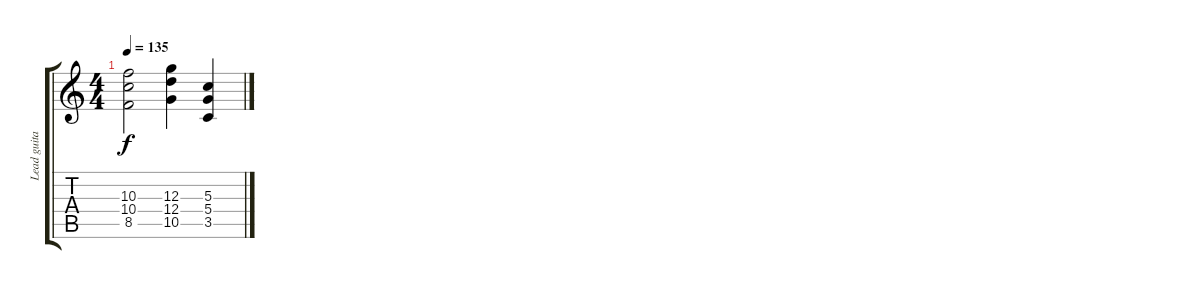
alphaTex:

\track ("Lead guitar" "Lead guita") {instrument overdrivenguitar}
\staff {score tabs}
\tuning (E4 B3 G3 D3 A2 E2) {hide}
\ts (4 4)
\tempo 135
\clef g2
\ks c
(10.3{t} 10.4{t} 8.5{t}).2{dy f} (12.3 12.4 10.5).4 (5.3 5.4 3.5).4
